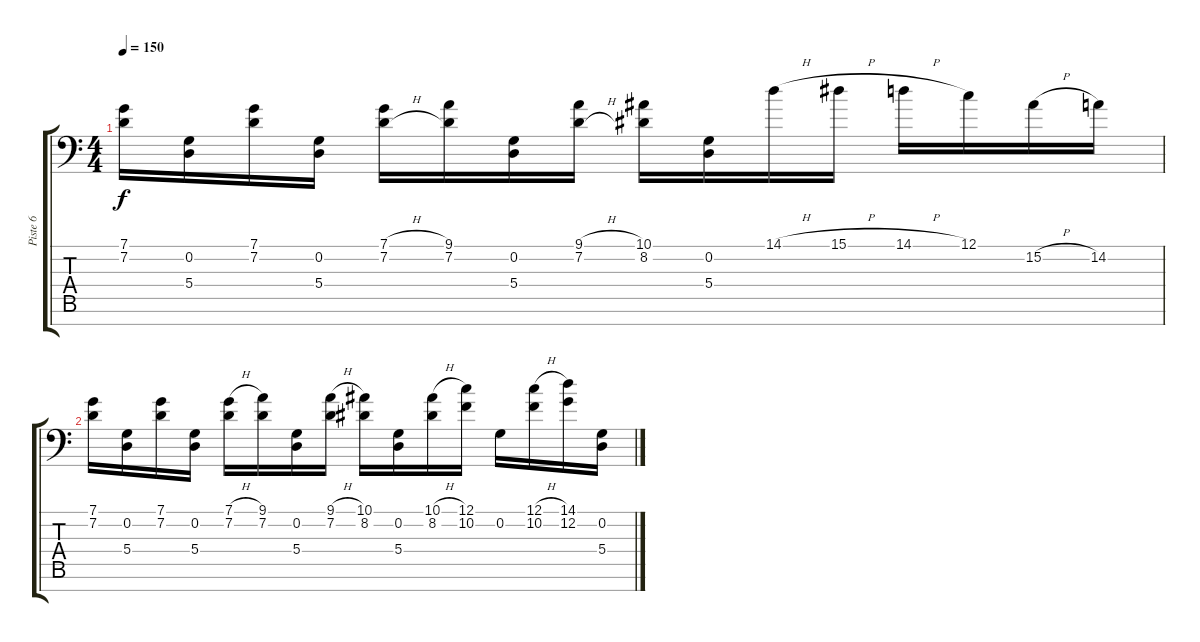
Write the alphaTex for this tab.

\track ("Piste 6" "Piste 6") {instrument stringensemble1}
\staff {score tabs}
\tuning (C4 G3 Eb3 A2 F2 C2 C-1) {hide}
\ts (4 4)
\tempo 150
\clef f4
\ks c
(7.1 7.2).16{dy f} (0.2 5.4).16 (7.1 7.2).16 (0.2 5.4).16 (7.1{h} 7.2{h}).16 (9.1 7.2).16 (0.2 5.4).16 (9.1{h} 7.2{h}).16 (10.1 8.2).16 (0.2 5.4).16 14.1{h}.16 15.1{h}.16 14.1{h}.16 12.1.16 15.2{h}.16 14.2.16 |
(7.1 7.2).16 (0.2 5.4).16 (7.1 7.2).16 (0.2 5.4).16 (7.1{h} 7.2).16 (9.1 7.2).16 (0.2 5.4).16 (9.1{h} 7.2).16 (10.1 8.2).16 (0.2 5.4).16 (10.1{h} 8.2).16 (12.1 10.2).16 0.2.16 (12.1{h} 10.2).16 (14.1 12.2).16 (0.2 5.4).16
